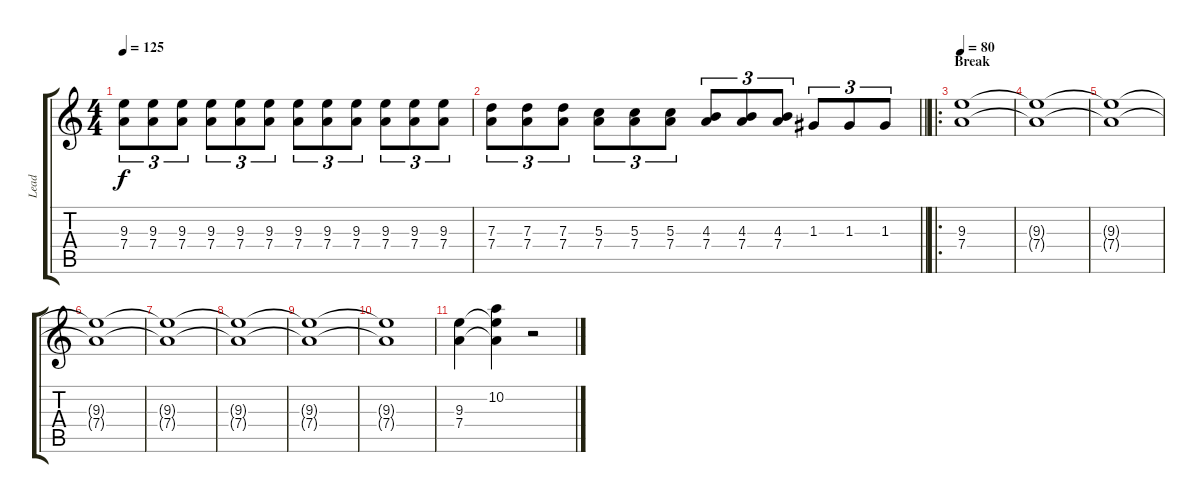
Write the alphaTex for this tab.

\track ("Lead" "Lead") {instrument distortionguitar}
\staff {score tabs}
\tuning (E4 B3 G3 D3 A2 E2) {hide}
\ts (4 4)
\tempo 125
\clef g2
\ks c
(9.3 7.4).8{tu (3 2) dy f} (9.3 7.4).8{tu (3 2)} (9.3 7.4).8{tu (3 2)} (9.3 7.4).8{tu (3 2)} (9.3 7.4).8{tu (3 2)} (9.3 7.4).8{tu (3 2)} (9.3 7.4).8{tu (3 2)} (9.3 7.4).8{tu (3 2)} (9.3 7.4).8{tu (3 2)} (9.3 7.4).8{tu (3 2)} (9.3 7.4).8{tu (3 2)} (9.3 7.4).8{tu (3 2)} |
\barLineRight lightlight
(7.3 7.4).8{tu (3 2)} (7.3 7.4).8{tu (3 2)} (7.3 7.4).8{tu (3 2)} (5.3 7.4).8{tu (3 2)} (5.3 7.4).8{tu (3 2)} (5.3 7.4).8{tu (3 2)} (4.3 7.4).8{tu (3 2)} (4.3 7.4).8{tu (3 2)} (4.3 7.4).8{tu (3 2)} 1.3.8{tu (3 2)} 1.3.8{tu (3 2)} 1.3.8{tu (3 2)} |
\ro
\section ("" "Break")
\tempo 80
(9.3 7.4).1 |
(9.3{t} 7.4{t}).1 |
(9.3{t} 7.4{t}).1 |
(9.3{t} 7.4{t}).1 |
(9.3{t} 7.4{t}).1 |
(9.3{t} 7.4{t}).1 |
(9.3{t} 7.4{t}).1 |
(9.3{t} 7.4{t}).1 |
(9.3 7.4).4 (10.2 9.3{t} 7.4{t}).4 r.2
